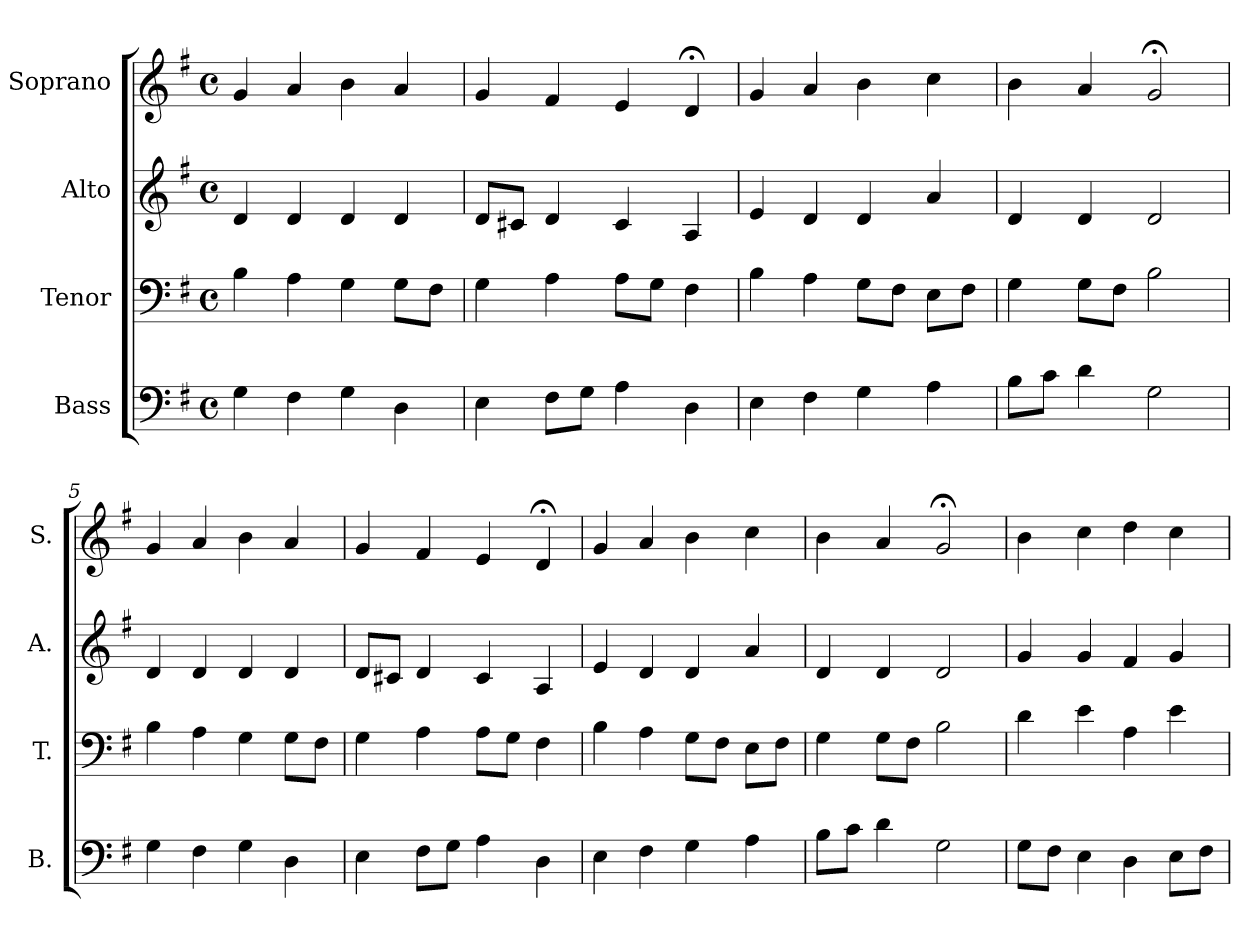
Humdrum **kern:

**kern	**kern	**kern	**kern
*part4	*part3	*part2	*part1
*staff4	*staff3	*staff2	*staff1
*I"Bass	*I"Tenor	*I"Alto	*I"Soprano
*I'B.	*I'T.	*I'A.	*I'S.
*clefF4	*clefF4	*clefG2	*clefG2
*k[f#]	*k[f#]	*k[f#]	*k[f#]
*G:	*G:	*G:	*G:
*M4/4	*M4/4	*M4/4	*M4/4
*met(c)	*met(c)	*met(c)	*met(c)
=1	=1	=1	=1
4G\	4B\	4d/	4g/
4F#\	4A\	4d/	4a/
4G\	4G\	4d/	4b\
4D\	8G\L	4d/	4a/
.	8F#\J	.	.
=2	=2	=2	=2
4E\	4G\	8d/L	4g/
.	.	8c#X/J	.
8F#\L	4A\	4d/	4f#/
8G\J	.	.	.
4A\	8A\L	4c#/	4e/
.	8G\J	.	.
4D\	4F#\	4A/	4d;</
=3	=3	=3	=3
4E\	4B\	4e/	4g/
4F#\	4A\	4d/	4a/
4G\	8G\L	4d/	4b\
.	8F#\J	.	.
4A\	8E\L	4a/	4cc\
.	8F#\J	.	.
=4	=4	=4	=4
8B\L	4G\	4d/	4b\
8c\J	.	.	.
4d\	8G\L	4d/	4a/
.	8F#\J	.	.
2G\	2B\	2d/	2g;</
=5	=5	=5	=5
4G\	4B\	4d/	4g/
4F#\	4A\	4d/	4a/
4G\	4G\	4d/	4b\
4D\	8G\L	4d/	4a/
.	8F#\J	.	.
=6	=6	=6	=6
4E\	4G\	8d/L	4g/
.	.	8c#X/J	.
8F#\L	4A\	4d/	4f#/
8G\J	.	.	.
4A\	8A\L	4c#/	4e/
.	8G\J	.	.
4D\	4F#\	4A/	4d;</
!!LO:LB:g=z
=7	=7	=7	=7
4E\	4B\	4e/	4g/
4F#\	4A\	4d/	4a/
4G\	8G\L	4d/	4b\
.	8F#\J	.	.
4A\	8E\L	4a/	4cc\
.	8F#\J	.	.
=8	=8	=8	=8
8B\L	4G\	4d/	4b\
8c\J	.	.	.
4d\	8G\L	4d/	4a/
.	8F#\J	.	.
2G\	2B\	2d/	2g;</
=9	=9	=9	=9
8G\L	4d\	4g/	4b\
8F#\J	.	.	.
4E\	4e\	4g/	4cc\
4D\	4A\	4f#/	4dd\
8E\L	4e\	4g/	4cc\
8F#\J	.	.	.
=	=	=	=
*-	*-	*-	*-
